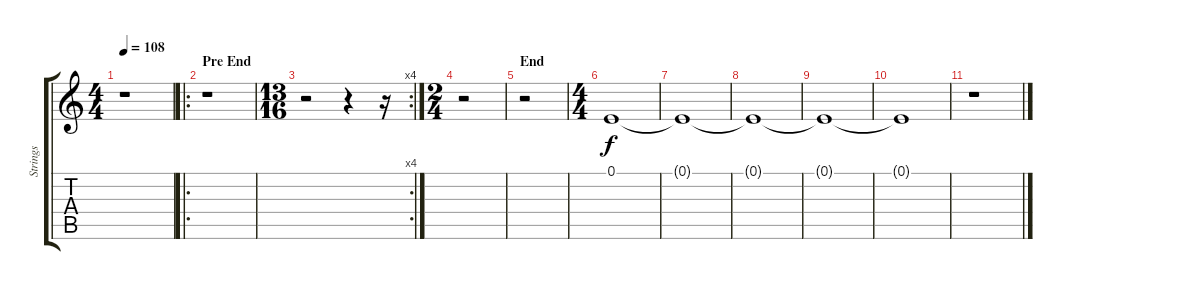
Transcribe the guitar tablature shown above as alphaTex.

\track ("Strings" "Strings") {instrument synthstrings1}
\staff {score tabs}
\tuning (E4 C4 G3 D3 A2 E2) {hide}
\ts (4 4)
\tempo 108
\clef g2
\ks c
r.1{dy f} |
\ro
\section ("" "Pre End")
r.1 |
\rc 4
\ts (13 16)
r.2 r.4 r.16 |
\ts (2 4)
r.2 |
\section ("" "End")
r.2 |
\ts (4 4)
0.1.1 |
0.1{t}.1 |
0.1{t}.1 |
0.1{t}.1 |
0.1{t}.1 |
r.1
